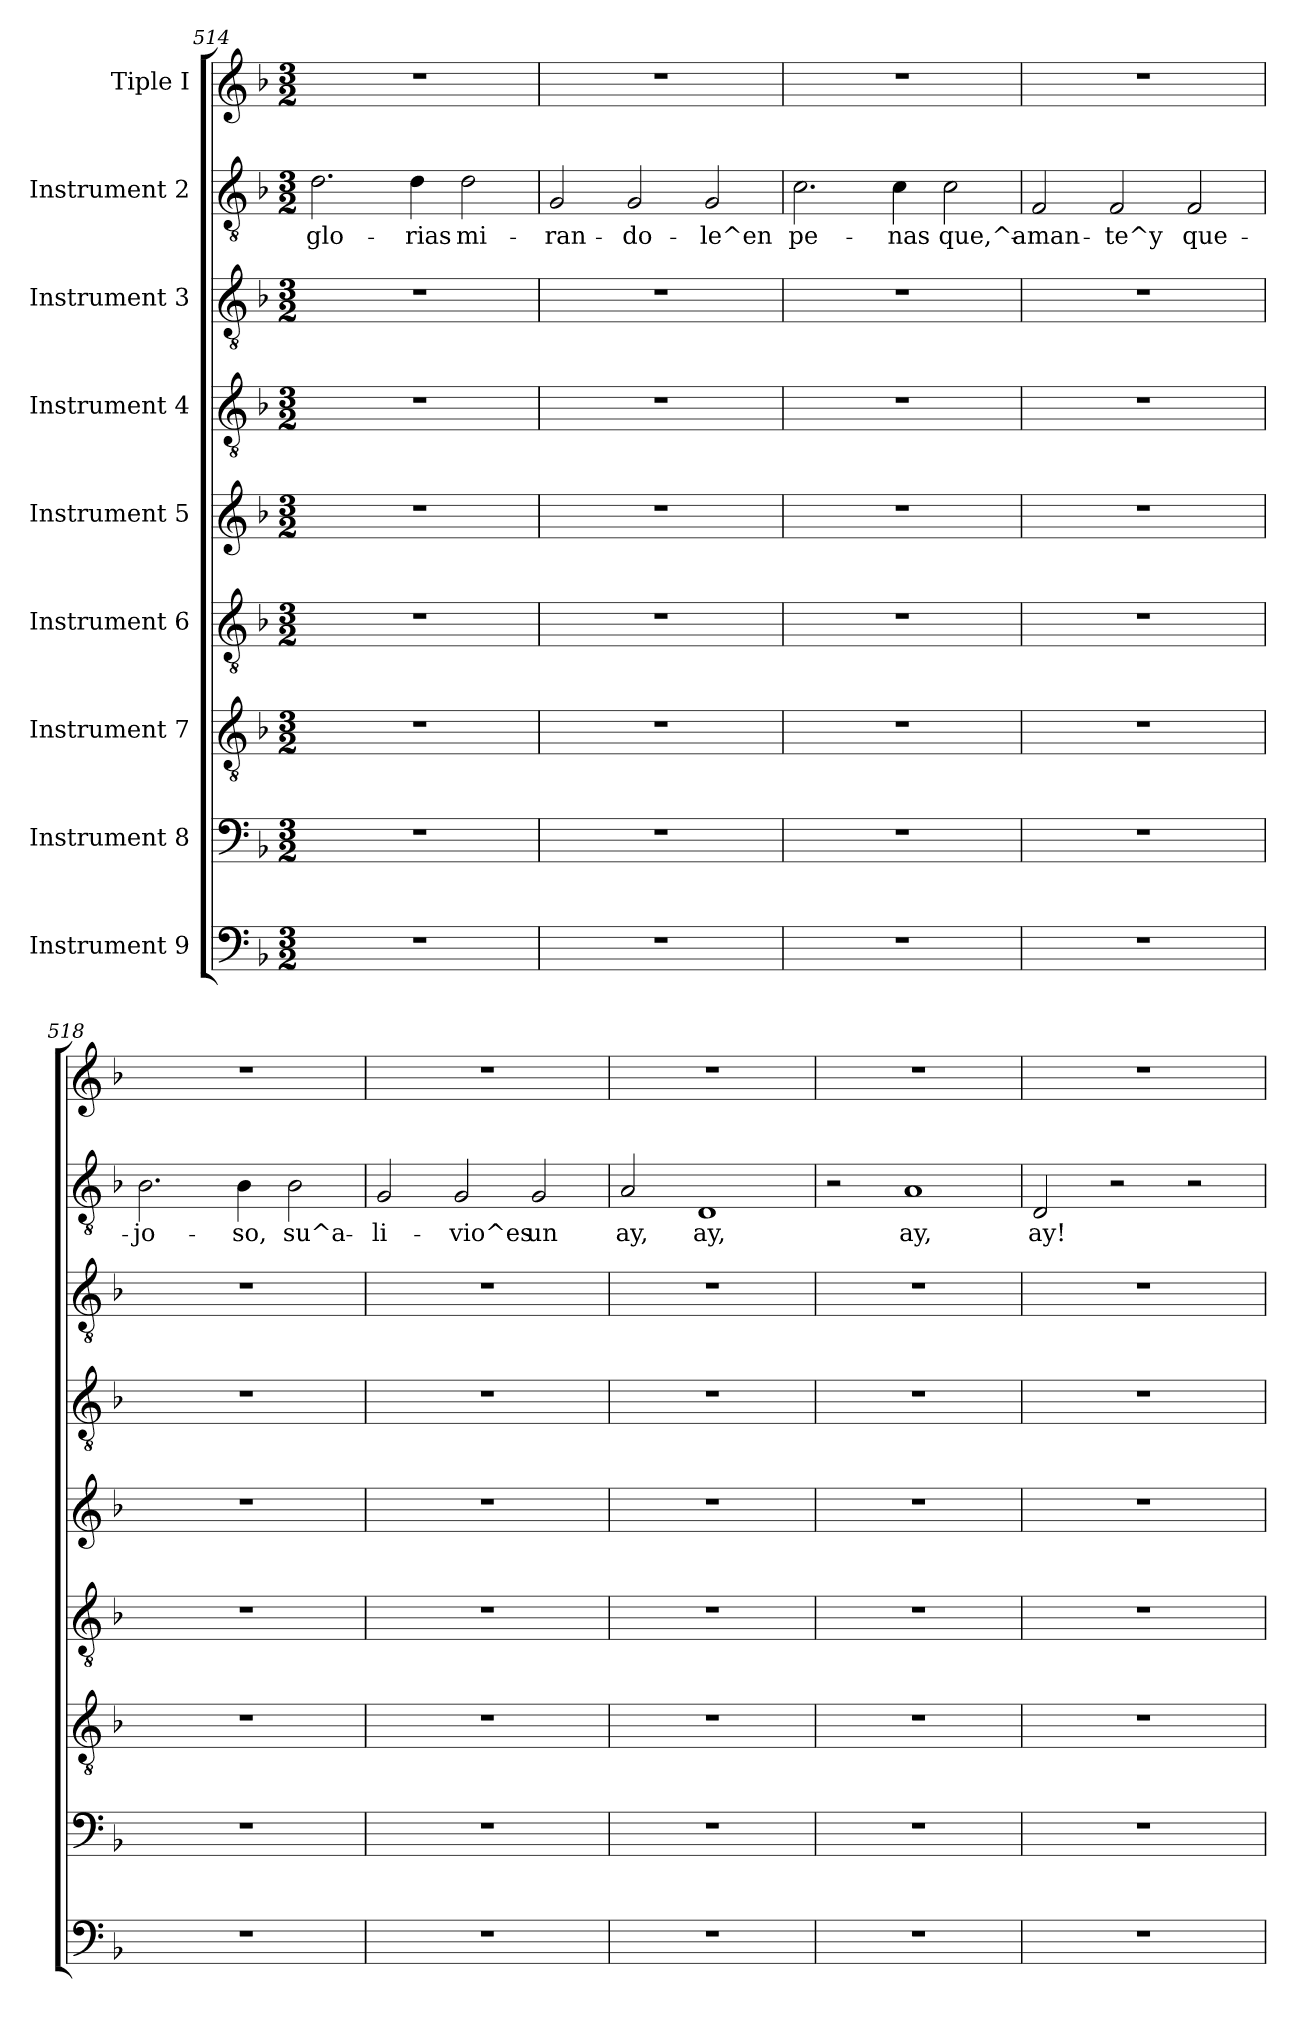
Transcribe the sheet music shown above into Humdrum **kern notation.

**kern	**kern	**kern	**kern	**kern	**kern	**kern	**kern	**text	**kern
*part9	*part8	*part7	*part6	*part5	*part4	*part3	*part2	*part2	*part1
*staff9	*staff8	*staff7	*staff6	*staff5	*staff4	*staff3	*staff2	*staff2	*staff1
*I"Instrument 9	*I"Instrument 8	*I"Instrument 7	*I"Instrument 6	*I"Instrument 5	*I"Instrument 4	*I"Instrument 3	*I"Instrument 2	*	*I"Tiple I
*clefF4	*clefF4	*clefGv2	*clefGv2	*clefG2	*clefGv2	*clefGv2	*clefGv2	*	*clefG2
*k[b-]	*k[b-]	*k[b-]	*k[b-]	*k[b-]	*k[b-]	*k[b-]	*k[b-]	*	*k[b-]
*F:	*F:	*F:	*F:	*F:	*F:	*F:	*F:	*	*F:
*M3/2	*M3/2	*M3/2	*M3/2	*M3/2	*M3/2	*M3/2	*M3/2	*	*M3/2
=514	=514	=514	=514	=514	=514	=514	=514	=514	=514
!	!	!	!	!	!	!	!	!LO:LY:b:cj	!
1.r	1.r	1.r	1.r	1.r	1.r	1.r	2.d\	glo-	1.r
!	!	!	!	!	!	!	!	!LO:LY:b:cj	!
.	.	.	.	.	.	.	4d\	-rias	.
!	!	!	!	!	!	!	!	!LO:LY:b:cj	!
.	.	.	.	.	.	.	2d\	mi-	.
=515	=515	=515	=515	=515	=515	=515	=515	=515	=515
!	!	!	!	!	!	!	!	!LO:LY:b:cj	!
1.r	1.r	1.r	1.r	1.r	1.r	1.r	2G/	-ran-	1.r
!	!	!	!	!	!	!	!	!LO:LY:b:cj	!
.	.	.	.	.	.	.	2G/	-do-	.
!	!	!	!	!	!	!	!	!LO:LY:b:cj	!
.	.	.	.	.	.	.	2G/	-le^en	.
=516	=516	=516	=516	=516	=516	=516	=516	=516	=516
!	!	!	!	!	!	!	!	!LO:LY:b:cj	!
1.r	1.r	1.r	1.r	1.r	1.r	1.r	2.c\	pe-	1.r
!	!	!	!	!	!	!	!	!LO:LY:b:cj	!
.	.	.	.	.	.	.	4c\	-nas	.
!	!	!	!	!	!	!	!	!LO:LY:b:cj	!
.	.	.	.	.	.	.	2c\	que,^a-	.
=517	=517	=517	=517	=517	=517	=517	=517	=517	=517
!	!	!	!	!	!	!	!	!LO:LY:b:cj	!
1.r	1.r	1.r	1.r	1.r	1.r	1.r	2F/	-man-	1.r
!	!	!	!	!	!	!	!	!LO:LY:b:cj	!
.	.	.	.	.	.	.	2F/	-te^y	.
!	!	!	!	!	!	!	!	!LO:LY:b:cj	!
.	.	.	.	.	.	.	2F/	que-	.
=518	=518	=518	=518	=518	=518	=518	=518	=518	=518
!	!	!	!	!	!	!	!	!LO:LY:b:cj	!
1.r	1.r	1.r	1.r	1.r	1.r	1.r	2.B-\	-jo-	1.r
!	!	!	!	!	!	!	!	!LO:LY:b:cj	!
.	.	.	.	.	.	.	4B-\	-so,	.
!	!	!	!	!	!	!	!	!LO:LY:b:cj	!
.	.	.	.	.	.	.	2B-\	su^a-	.
!!LO:LB:g=z
=519	=519	=519	=519	=519	=519	=519	=519	=519	=519
!	!	!	!	!	!	!	!	!LO:LY:b:cj	!
1.r	1.r	1.r	1.r	1.r	1.r	1.r	2G/	-li-	1.r
!	!	!	!	!	!	!	!	!LO:LY:b:cj	!
.	.	.	.	.	.	.	2G/	-vio^es	.
!	!	!	!	!	!	!	!	!LO:LY:b:cj	!
.	.	.	.	.	.	.	2G/	un	.
=520	=520	=520	=520	=520	=520	=520	=520	=520	=520
!	!	!	!	!	!	!	!	!LO:LY:b:cj	!
1.r	1.r	1.r	1.r	1.r	1.r	1.r	2A/	ay,	1.r
!	!	!	!	!	!	!	!	!LO:LY:b:cj	!
.	.	.	.	.	.	.	1D	ay,	.
=521	=521	=521	=521	=521	=521	=521	=521	=521	=521
1.r	1.r	1.r	1.r	1.r	1.r	1.r	2r	.	1.r
!	!	!	!	!	!	!	!	!LO:LY:b:cj	!
.	.	.	.	.	.	.	1A	ay,	.
=522	=522	=522	=522	=522	=522	=522	=522	=522	=522
!	!	!	!	!	!	!	!	!LO:LY:b:cj	!
1.r	1.r	1.r	1.r	1.r	1.r	1.r	2D/	ay!	1.r
.	.	.	.	.	.	.	2r	.	.
.	.	.	.	.	.	.	2r	.	.
=	=	=	=	=	=	=	=	=	=
*-	*-	*-	*-	*-	*-	*-	*-	*-	*-
